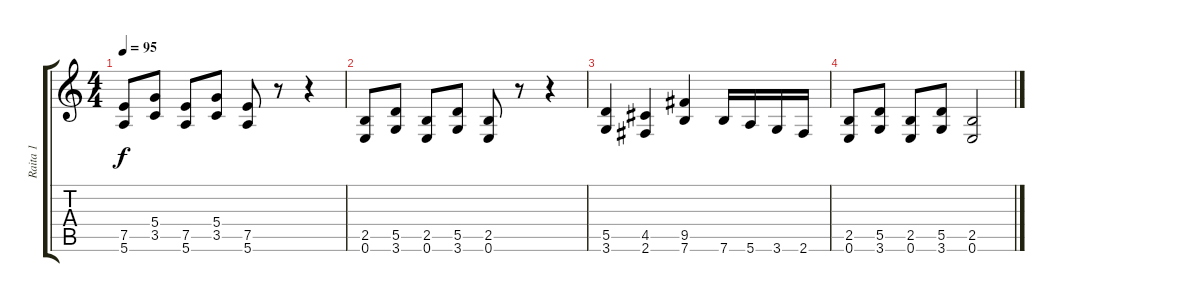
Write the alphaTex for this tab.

\track ("Raita 1" "Raita 1") {instrument distortionguitar}
\staff {score tabs}
\tuning (E4 B3 G3 D3 A2 E2) {hide}
\ts (4 4)
\tempo 95
\clef g2
\ks c
(7.5 5.6).8{dy f} (5.4 3.5).8 (7.5 5.6).8 (5.4 3.5).8 (7.5 5.6).8 r.8 r.4 |
(2.5 0.6).8 (5.5 3.6).8 (2.5 0.6).8 (5.5 3.6).8 (2.5 0.6).8 r.8 r.4 |
(5.5 3.6).4 (4.5 2.6).4 (9.5 7.6).4 7.6.16 5.6.16 3.6.16 2.6.16 |
(2.5 0.6).8 (5.5 3.6).8 (2.5 0.6).8 (5.5 3.6).8 (2.5 0.6).2
